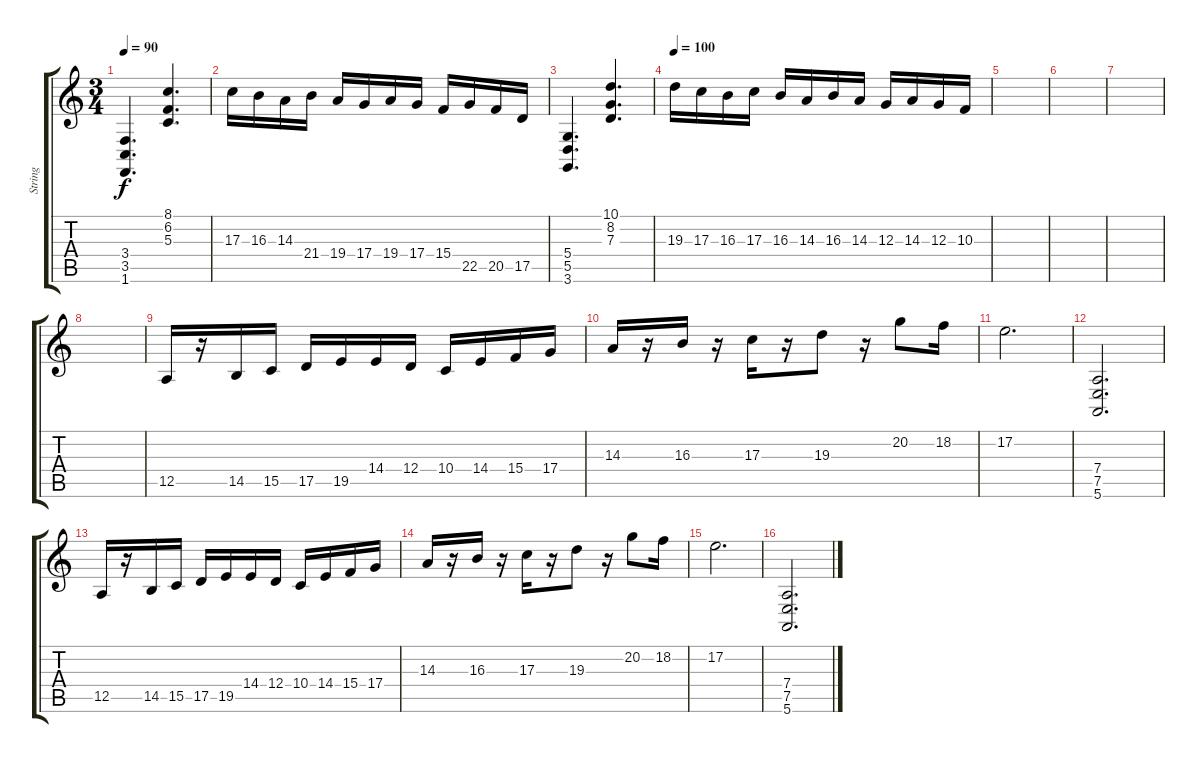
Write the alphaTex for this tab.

\track ("String" "String") {instrument stringensemble1}
\staff {score tabs}
\tuning (E4 B3 G3 D3 A2 E2) {hide}
\ts (3 4)
\tempo 90
\clef g2
\ks c
(3.4 3.5 1.6).4{d dy f} (8.1 6.2 5.3).4{d} |
17.3.16 16.3.16 14.3.16 21.4.16 19.4.16 17.4.16 19.4.16 17.4.16 15.4.16 22.5.16 20.5.16 17.5.16 |
(5.4 5.5 3.6).4{d} (10.1 8.2 7.3).4{d} |
\tempo 100
19.3.16 17.3.16 16.3.16 17.3.16 16.3.16 14.3.16 16.3.16 14.3.16 12.3.16 14.3.16 12.3.16 10.3.16 |
|
|
|
|
12.5.16 r.16 14.5.16 15.5.16 17.5.16 19.5.16 14.4.16 12.4.16 10.4.16 14.4.16 15.4.16 17.4.16 |
14.3.16 r.16 16.3.16 r.16 17.3.16 r.16 19.3.8 r.16 20.2.8 18.2.16 |
17.2.2{d} |
(7.4 7.5 5.6).2{d} |
12.5.16 r.16 14.5.16 15.5.16 17.5.16 19.5.16 14.4.16 12.4.16 10.4.16 14.4.16 15.4.16 17.4.16 |
14.3.16 r.16 16.3.16 r.16 17.3.16 r.16 19.3.8 r.16 20.2.8 18.2.16 |
17.2.2{d} |
(7.4 7.5 5.6).2{d}
